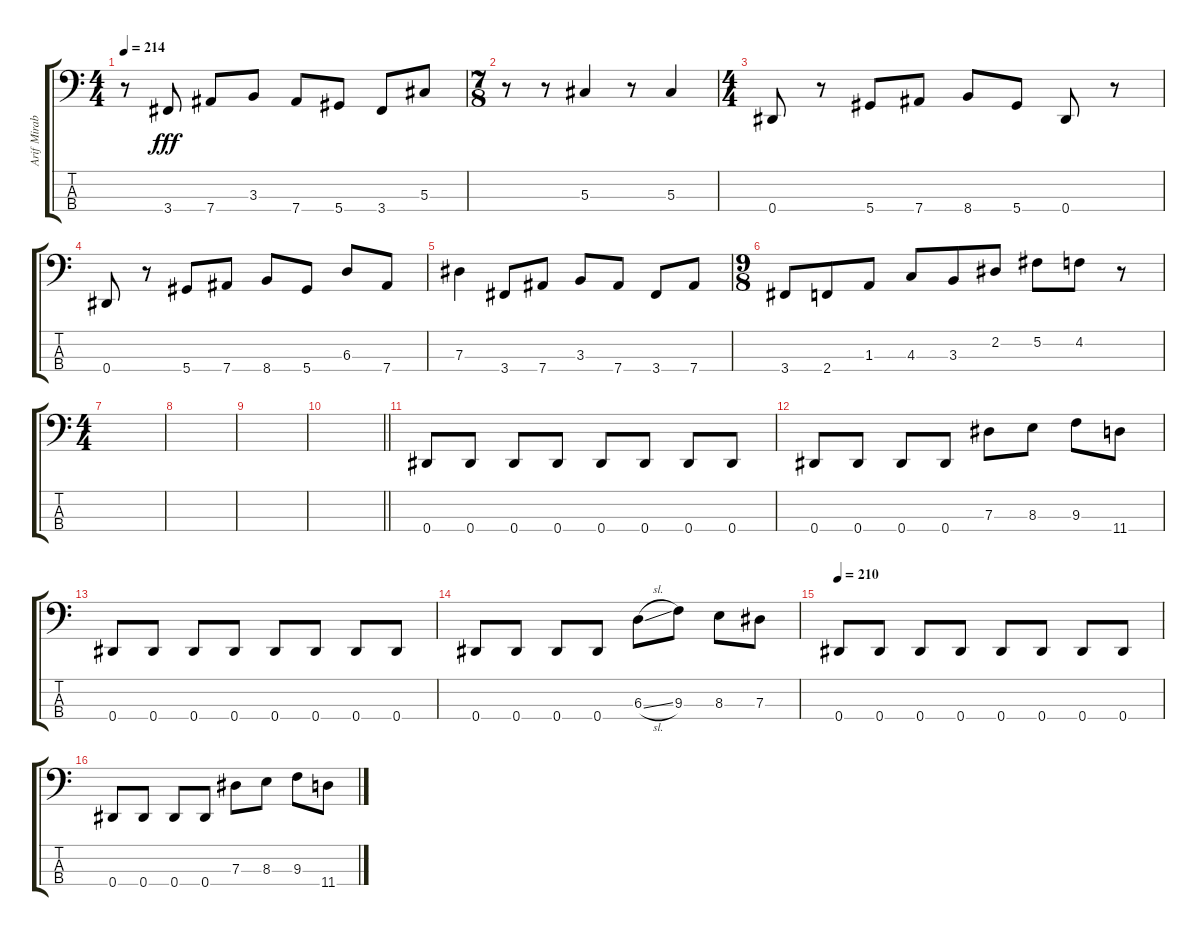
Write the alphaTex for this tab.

\track ("Arif Mirabdolbaghi" "Arif Mirab") {instrument electricbassfinger}
\staff {score tabs}
\tuning (Gb2 Db2 Ab1 Eb1) {hide}
\ts (4 4)
\tempo 214
\clef f4
\ks c
r.8{dy fff} 3.4.8 7.4.8 3.3.8 7.4.8 5.4.8 3.4.8 5.3.8 |
\ts (7 8)
r.8 r.8 5.3.4 r.8 5.3.4 |
\ts (4 4)
0.4.8 r.8 5.4.8 7.4.8 8.4.8 5.4.8 0.4.8 r.8 |
0.4.8 r.8 5.4.8 7.4.8 8.4.8 5.4.8 6.3.8 7.4.8 |
7.3.4 3.4.8 7.4.8 3.3.8 7.4.8 3.4.8 7.4.8 |
\ts (9 8)
3.4.8 2.4.8 1.3.8 4.3.8 3.3.8 2.2.8 5.2.8 4.2.8 r.8 |
\ts (4 4)
|
|
|
\barLineRight lightlight
|
0.4.8 0.4.8 0.4.8 0.4.8 0.4.8 0.4.8 0.4.8 0.4.8 |
0.4.8 0.4.8 0.4.8 0.4.8 7.3.8 8.3.8 9.3.8 11.4.8 |
0.4.8 0.4.8 0.4.8 0.4.8 0.4.8 0.4.8 0.4.8 0.4.8 |
0.4.8 0.4.8 0.4.8 0.4.8 6.3{sl}.8 9.3.8 8.3.8 7.3.8 |
\tempo 210
0.4.8 0.4.8 0.4.8 0.4.8 0.4.8 0.4.8 0.4.8 0.4.8 |
0.4.8 0.4.8 0.4.8 0.4.8 7.3.8 8.3.8 9.3.8 11.4.8
